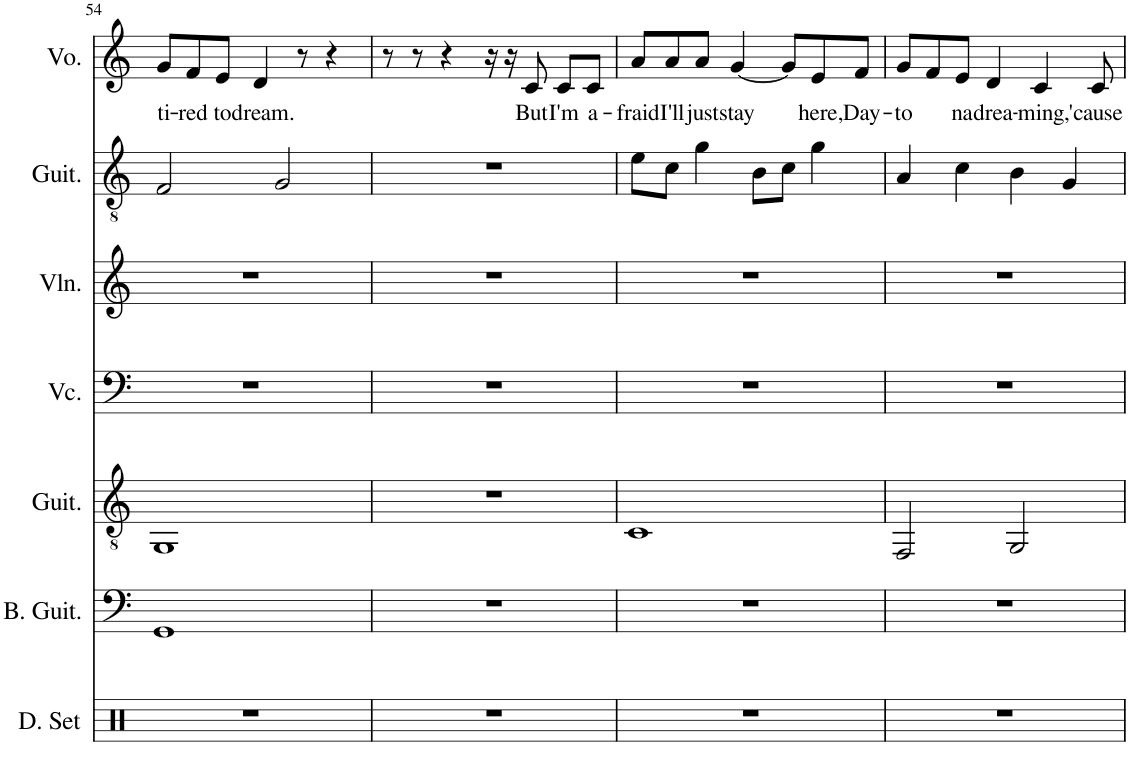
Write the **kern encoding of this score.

**kern	**kern	**kern	**kern	**kern	**kern	**kern	**text
*part7	*part6	*part5	*part4	*part3	*part2	*part1	*part1
*staff7	*staff6	*staff5	*staff4	*staff3	*staff2	*staff1	*staff1
*I"Drumset	*I"Bass Guitar	*I"Acoustic Guitar	*I"Violoncello	*I"Violin	*I"Classical Guitar	*I"Voice	*
*I'D. Set	*I'B. Guit.	*I'Guit.	*I'Vc.	*I'Vln.	*I'Guit.	*I'Vo.	*
!!LO:PB:g=z
*clefX	*clefF4	*clefGv2	*clefF4	*clefG2	*clefGv2	*clefG2	*
*	*Trd7c12	*	*	*	*	*	*
*k[]	*k[]	*k[]	*k[]	*k[]	*k[]	*k[]	*
*M4/4	*M4/4	*M4/4	*M4/4	*M4/4	*M4/4	*M4/4	*
=54	=54	=54	=54	=54	=54	=54	=54
!	!	!	!	!	!	!	!LO:LY:b
1r	1GG	1GG	1r	1r	2F/	8g/L	ti-
!	!	!	!	!	!	!	!LO:LY:b
.	.	.	.	.	.	8f/	-red
!	!	!	!	!	!	!	!LO:LY:b
.	.	.	.	.	.	8e/J	to
!	!	!	!	!	!	!	!LO:LY:b
.	.	.	.	.	.	4d/	dream.
.	.	.	.	.	2G/	.	.
.	.	.	.	.	.	8r	.
.	.	.	.	.	.	4r	.
=55	=55	=55	=55	=55	=55	=55	=55
1r	1r	1r	1r	1r	1r	8r	.
.	.	.	.	.	.	8r	.
.	.	.	.	.	.	4r	.
.	.	.	.	.	.	16r	.
.	.	.	.	.	.	16r	.
!	!	!	!	!	!	!	!LO:LY:b
.	.	.	.	.	.	8c/	But
!	!	!	!	!	!	!	!LO:LY:b
.	.	.	.	.	.	8c/L	I'm
!	!	!	!	!	!	!	!LO:LY:b
.	.	.	.	.	.	8c/J	a-
=56	=56	=56	=56	=56	=56	=56	=56
!	!	!	!	!	!	!	!LO:LY:b
1r	1r	1C	1r	1r	8e\L	8a/L	-fraid
!	!	!	!	!	!	!	!LO:LY:b
.	.	.	.	.	8c\J	8a/	I'll
!	!	!	!	!	!	!	!LO:LY:b
.	.	.	.	.	4g\	8a/J	just
!	!	!	!	!	!	!	!LO:LY:b
.	.	.	.	.	.	[4g/	stay
.	.	.	.	.	8B\L	.	.
.	.	.	.	.	8c\J	8g/L]	.
!	!	!	!	!	!	!	!LO:LY:b
.	.	.	.	.	4g\	8e/	here,
!	!	!	!	!	!	!	!LO:LY:b
.	.	.	.	.	.	8f/J	Day-
=57	=57	=57	=57	=57	=57	=57	=57
!	!	!	!	!	!	!	!LO:LY:b
1r	1r	2FF/	1r	1r	4A/	8g/L	-to
.	.	.	.	.	.	8f/	.
!	!	!	!	!	!	!	!LO:LY:b
.	.	.	.	.	4c\	8e/J	na
!	!	!	!	!	!	!	!LO:LY:b
.	.	.	.	.	.	4d/	drea-
.	.	2GG/	.	.	4B\	.	.
!	!	!	!	!	!	!	!LO:LY:b
.	.	.	.	.	.	4c/	-ming,
.	.	.	.	.	4G/	.	.
!	!	!	!	!	!	!	!LO:LY:b
.	.	.	.	.	.	8c/	'cause
=	=	=	=	=	=	=	=
*-	*-	*-	*-	*-	*-	*-	*-
